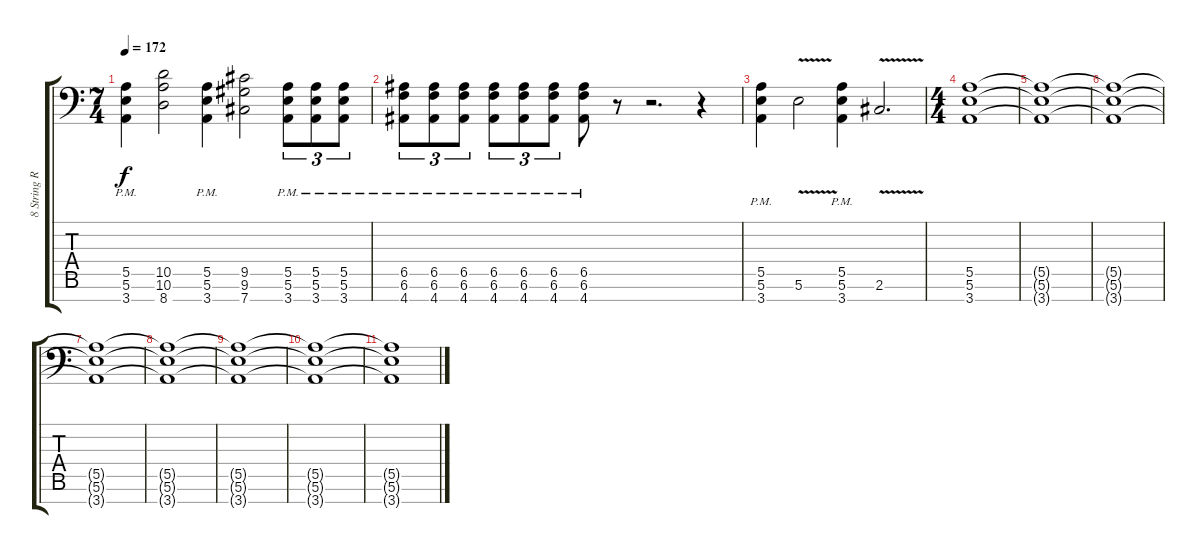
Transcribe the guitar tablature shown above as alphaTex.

\track ("8 String Rhythm R" "8 String R") {instrument overdrivenguitar}
\staff {score tabs}
\tuning (B3 G3 D3 A2 E2 B1 Gb1) {hide}
\ts (7 4)
\tempo 172
\clef f4
\ks c
(5.5{pm} 5.6{pm} 3.7{pm}).4{dy f} (10.5 10.6 8.7).2 (5.5{pm} 5.6{pm} 3.7{pm}).4 (9.5 9.6 7.7).2 (5.5{pm} 5.6{pm} 3.7{pm}).8{tu (3 2)} (5.5{pm} 5.6{pm} 3.7{pm}).8{tu (3 2)} (5.5{pm} 5.6{pm} 3.7{pm}).8{tu (3 2)} |
(6.5{pm} 6.6{pm} 4.7{pm}).8{tu (3 2)} (6.5{pm} 6.6{pm} 4.7{pm}).8{tu (3 2)} (6.5{pm} 6.6{pm} 4.7{pm}).8{tu (3 2)} (6.5{pm} 6.6{pm} 4.7{pm}).8{tu (3 2)} (6.5{pm} 6.6{pm} 4.7{pm}).8{tu (3 2)} (6.5{pm} 6.6{pm} 4.7{pm}).8{tu (3 2)} (6.5{pm} 6.6{pm} 4.7{pm}).8 r.8 r.2{d} r.4 |
(5.5{pm} 5.6{pm} 3.7{pm}).4 5.6{v}.2 (5.5{pm} 5.6{pm} 3.7{pm}).4 2.6{v}.2{d} |
\ts (4 4)
(5.5 5.6 3.7).1 |
(5.5{t} 5.6{t} 3.7{t}).1 |
(5.5{t} 5.6{t} 3.7{t}).1 |
(5.5{t} 5.6{t} 3.7{t}).1 |
(5.5{t} 5.6{t} 3.7{t}).1 |
(5.5{t} 5.6{t} 3.7{t}).1 |
(5.5{t} 5.6{t} 3.7{t}).1 |
(5.5{t} 5.6{t} 3.7{t}).1
